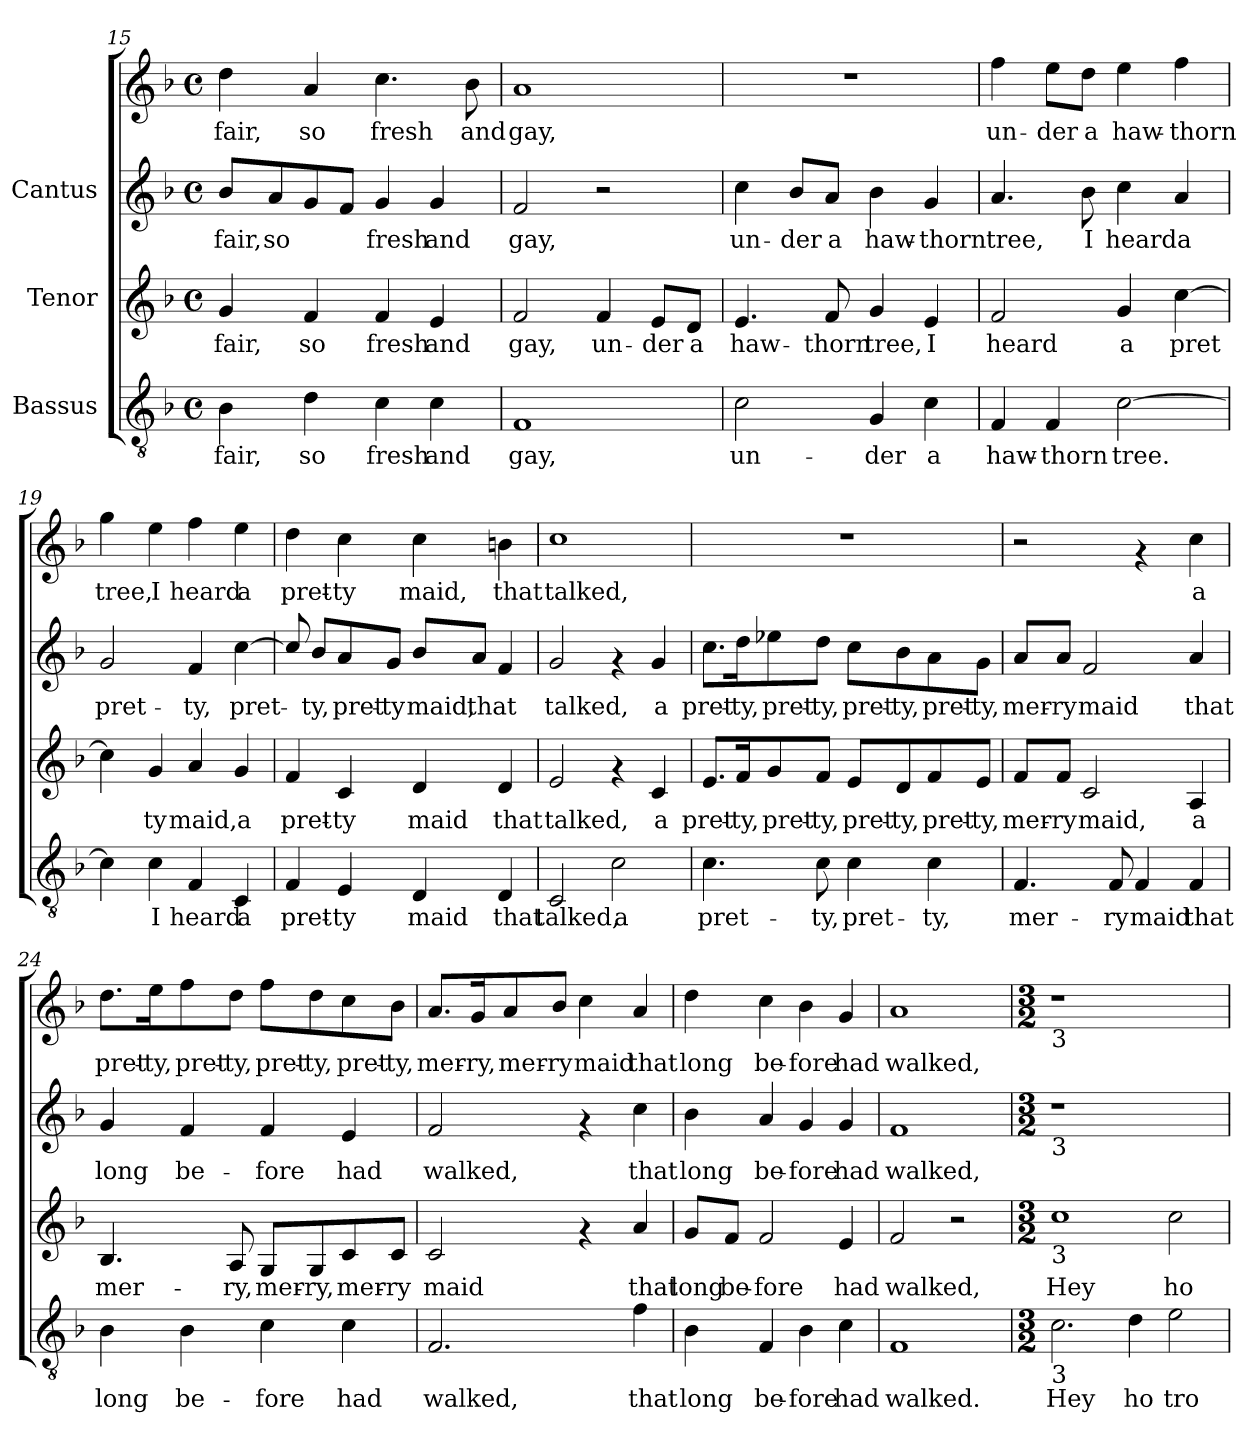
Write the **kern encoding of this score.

**kern	**text	**kern	**text	**kern	**text	**kern	**text
*part3	*part3	*part2	*part2	*part1	*part1	*part1	*part1
*staff4	*staff4	*staff3	*staff3	*staff2	*staff2	*staff1	*staff1
*I"Bassus	*	*I"Tenor	*	*I"Cantus	*	*	*
*clefGv2	*	*clefG2	*	*clefG2	*	*clefG2	*
*k[b-]	*	*k[b-]	*	*k[b-]	*	*k[b-]	*
*F:	*	*F:	*	*F:	*	*F:	*
*M4/4	*	*M4/4	*	*M4/4	*	*M4/4	*
*met(c)	*	*met(c)	*	*met(c)	*	*met(c)	*
=15	=15	=15	=15	=15	=15	=15	=15
!	!LO:LY:b:cj	!	!LO:LY:b:cj	!	!LO:LY:b:cj	!	!LO:LY:b:cj
4B-\	fair,	4g/	fair,	8b-/L	fair,	4dd\	fair,
!	!	!	!	!	!LO:LY:b:cj	!	!
.	.	.	.	8a/	so	.	.
!	!LO:LY:b:cj	!	!LO:LY:b:cj	!	!LO:LY:b:cj	!	!LO:LY:b:cj
4d\	so	4f/	so	8g/	.	4a/	so
!	!	!	!	!	!LO:LY:b:cj	!	!
.	.	.	.	8f/J	.	.	.
!	!LO:LY:b:cj	!	!LO:LY:b:cj	!	!LO:LY:b:cj	!	!LO:LY:b:cj
4c\	fresh	4f/	fresh	4g/	fresh	4.cc\	fresh
!	!LO:LY:b:cj	!	!LO:LY:b:cj	!	!LO:LY:b:cj	!	!
4c\	and	4e/	and	4g/	and	.	.
!	!	!	!	!	!	!	!LO:LY:b:cj
.	.	.	.	.	.	8b-\	and
=16	=16	=16	=16	=16	=16	=16	=16
!	!LO:LY:b:cj	!	!LO:LY:b:cj	!	!LO:LY:b:cj	!	!LO:LY:b:cj
1F	gay,	2f/	gay,	2f/	gay,	1a	gay,
!	!	!	!LO:LY:b:cj	!	!	!	!
.	.	4f/	un-	2r	.	.	.
!	!	!	!LO:LY:b:cj	!	!	!	!
.	.	8e/L	-der	.	.	.	.
!	!	!	!LO:LY:b:cj	!	!	!	!
.	.	8d/J	a	.	.	.	.
=17	=17	=17	=17	=17	=17	=17	=17
!	!LO:LY:b:cj	!	!LO:LY:b:cj	!	!LO:LY:b:cj	!	!
2c\	un-	4.e/	haw-	4cc\	un-	1r	.
!	!	!	!	!	!LO:LY:b:cj	!	!
.	.	.	.	8b-/L	-der	.	.
!	!	!	!LO:LY:b:cj	!	!LO:LY:b:cj	!	!
.	.	8f/	-thorn	8a/J	a	.	.
!	!LO:LY:b:cj	!	!LO:LY:b:cj	!	!LO:LY:b:cj	!	!
4G/	-der	4g/	tree,	4b-\	haw-	.	.
!	!LO:LY:b:cj	!	!LO:LY:b:cj	!	!LO:LY:b:cj	!	!
4c\	a	4e/	I	4g/	-thorn	.	.
!!LO:LB:g=z
=18	=18	=18	=18	=18	=18	=18	=18
!	!LO:LY:b:cj	!	!LO:LY:b:cj	!	!LO:LY:b:cj	!	!LO:LY:b:cj
4F/	haw-	2f/	heard	4.a/	tree,	4ff\	un-
!	!LO:LY:b:cj	!	!	!	!	!	!LO:LY:b:cj
4F/	-thorn	.	.	.	.	8ee\L	-der
!	!	!	!	!	!LO:LY:b:cj	!	!LO:LY:b:cj
.	.	.	.	8b-\	I	8dd\J	a
!	!LO:LY:b:cj	!	!LO:LY:b:cj	!	!LO:LY:b:cj	!	!LO:LY:b:cj
[>2c\	tree.	4g/	a	4cc\	heard	4ee\	haw-
!	!	!	!LO:LY:b:cj	!	!LO:LY:b:cj	!	!LO:LY:b:cj
.	.	[>4cc\	pret-	4a/	a	4ff\	-thorn
=19	=19	=19	=19	=19	=19	=19	=19
!	!LO:LY:b:cj	!	!LO:LY:b:cj	!	!LO:LY:b:cj	!	!LO:LY:b:cj
4c\]	.	4cc\]	-	2g/	pret-	4gg\	tree,
!	!LO:LY:b:cj	!	!LO:LY:b:cj	!	!	!	!LO:LY:b:cj
4c\	I	4g/	ty	.	.	4ee\	I
!	!LO:LY:b:cj	!	!LO:LY:b:cj	!	!LO:LY:b:cj	!	!LO:LY:b:cj
4F/	heard	4a/	maid,	4f/	-ty,	4ff\	heard
!	!LO:LY:b:cj	!	!LO:LY:b:cj	!	!LO:LY:b:cj	!	!LO:LY:b:cj
4C/	a	4g/	a	[>4cc\	pret-	4ee\	a
=20	=20	=20	=20	=20	=20	=20	=20
!	!LO:LY:b:cj	!	!LO:LY:b:cj	!	!LO:LY:b:cj	!	!LO:LY:b:cj
4F/	pret-	4f/	pret-	8cc/]	.	4dd\	-pret-
!	!	!	!	!	!LO:LY:b:cj	!	!
.	.	.	.	8b-/L	ty,	.	.
!	!LO:LY:b:cj	!	!LO:LY:b:cj	!	!LO:LY:b:cj	!	!LO:LY:b:cj
4E/	-ty	4c/	-ty	8a/	pret-	4cc\	-ty
!	!	!	!	!	!LO:LY:b:cj	!	!
.	.	.	.	8g/J	-ty	.	.
!	!LO:LY:b:cj	!	!LO:LY:b:cj	!	!LO:LY:b:cj	!	!LO:LY:b:cj
4D/	maid	4d/	maid	8b-/L	maid,	4cc\	maid,
!	!	!	!	!	!LO:LY:b:cj	!	!
.	.	.	.	8a/J	that	.	.
!	!LO:LY:b:cj	!	!LO:LY:b:cj	!	!LO:LY:b:cj	!	!LO:LY:b:cj
4D/	that	4d/	that	4f/	.	4bn\	that
=21	=21	=21	=21	=21	=21	=21	=21
!	!LO:LY:b:cj	!	!LO:LY:b:cj	!	!LO:LY:b:cj	!	!LO:LY:b:cj
2C/	talked,	2e/	talked,	2g/	talked,	1cc	talked,
!	!LO:LY:b:cj	!	!	!	!	!	!
2c\	a	4rf	.	4rf	.	.	.
!	!	!	!LO:LY:b:cj	!	!LO:LY:b:cj	!	!
.	.	4c/	a	4g/	a	.	.
!!LO:LB:g=z
=22	=22	=22	=22	=22	=22	=22	=22
!	!LO:LY:b:cj	!	!LO:LY:b:cj	!	!LO:LY:b:cj	!	!
4.c\	pret-	8.e/L	pret-	8.cc\L	pret-	1r	.
!	!	!	!LO:LY:b:cj	!	!LO:LY:b:cj	!	!
.	.	16f/	-ty,	16dd\	-ty,	.	.
!	!	!	!LO:LY:b:cj	!	!LO:LY:b:cj	!	!
.	.	8g/	pret-	8ee-X\	pret-	.	.
!	!LO:LY:b:cj	!	!LO:LY:b:cj	!	!LO:LY:b:cj	!	!
8c\	-ty,	8f/J	-ty,	8dd\J	-ty,	.	.
!	!LO:LY:b:cj	!	!LO:LY:b:cj	!	!LO:LY:b:cj	!	!
4c\	pret-	8e/L	pret-	8cc\L	pret-	.	.
!	!	!	!LO:LY:b:cj	!	!LO:LY:b:cj	!	!
.	.	8d/	-ty,	8b-\	-ty,	.	.
!	!LO:LY:b:cj	!	!LO:LY:b:cj	!	!LO:LY:b:cj	!	!
4c\	-ty,	8f/	pret-	8a\	pret-	.	.
!	!	!	!LO:LY:b:cj	!	!LO:LY:b:cj	!	!
.	.	8e/J	-ty,	8g\J	-ty,	.	.
=23	=23	=23	=23	=23	=23	=23	=23
!	!LO:LY:b:cj	!	!LO:LY:b:cj	!	!LO:LY:b:cj	!	!
4.F/	mer-	8f/L	mer-	8a/L	mer-	2r	.
!	!	!	!LO:LY:b:cj	!	!LO:LY:b:cj	!	!
.	.	8f/J	-ry	8a/J	-ry	.	.
!	!	!	!LO:LY:b:cj	!	!LO:LY:b:cj	!	!
.	.	2c/	maid,	2f/	maid	.	.
!	!LO:LY:b:cj	!	!	!	!	!	!
8F/	-ry	.	.	.	.	.	.
!	!LO:LY:b:cj	!	!	!	!	!	!
4F/	maid	.	.	.	.	4rf	.
!	!LO:LY:b:cj	!	!LO:LY:b:cj	!	!LO:LY:b:cj	!	!LO:LY:b:cj
4F/	that	4A/	a	4a/	that	4cc\	a
=24	=24	=24	=24	=24	=24	=24	=24
!	!LO:LY:b:cj	!	!LO:LY:b:cj	!	!LO:LY:b:cj	!	!LO:LY:b:cj
4B-\	long	4.B-/	mer-	4g/	long	8.dd\L	pret-
!	!	!	!	!	!	!	!LO:LY:b:cj
.	.	.	.	.	.	16ee\	-ty,
!	!LO:LY:b:cj	!	!	!	!LO:LY:b:cj	!	!LO:LY:b:cj
4B-\	be-	.	.	4f/	be-	8ff\	pret-
!	!	!	!LO:LY:b:cj	!	!	!	!LO:LY:b:cj
.	.	8A/	-ry,	.	.	8dd\J	-ty,
!	!LO:LY:b:cj	!	!LO:LY:b:cj	!	!LO:LY:b:cj	!	!LO:LY:b:cj
4c\	-fore	8G/L	mer-	4f/	-fore	8ff\L	pret-
!	!	!	!LO:LY:b:cj	!	!	!	!LO:LY:b:cj
.	.	8G/	-ry,	.	.	8dd\	-ty,
!	!LO:LY:b:cj	!	!LO:LY:b:cj	!	!LO:LY:b:cj	!	!LO:LY:b:cj
4c\	had	8c/	mer-	4e/	had	8cc\	pret-
!	!	!	!LO:LY:b:cj	!	!	!	!LO:LY:b:cj
.	.	8c/J	-ry	.	.	8b-\J	-ty,
!!LO:PB:g=z
=25	=25	=25	=25	=25	=25	=25	=25
!	!LO:LY:b:cj	!	!LO:LY:b:cj	!	!LO:LY:b:cj	!	!LO:LY:b:cj
2.F/	walked,	2c/	maid	2f/	walked,	8.a/L	mer-
!	!	!	!	!	!	!	!LO:LY:b:cj
.	.	.	.	.	.	16g/	-ry,
!	!	!	!	!	!	!	!LO:LY:b:cj
.	.	.	.	.	.	8a/	mer-
!	!	!	!	!	!	!	!LO:LY:b:cj
.	.	.	.	.	.	8b-/J	-ry
!	!	!	!	!	!	!	!LO:LY:b:cj
.	.	4rf	.	4rf	.	4cc\	maid
!	!LO:LY:b:cj	!	!LO:LY:b:cj	!	!LO:LY:b:cj	!	!LO:LY:b:cj
4f\	that	4a/	that	4cc\	that	4a/	that
=26	=26	=26	=26	=26	=26	=26	=26
!	!LO:LY:b:cj	!	!LO:LY:b:cj	!	!LO:LY:b:cj	!	!LO:LY:b:cj
4B-\	long	8g/L	long	4b-\	long	4dd\	long
!	!	!	!LO:LY:b:cj	!	!	!	!
.	.	8f/J	be-	.	.	.	.
!	!LO:LY:b:cj	!	!LO:LY:b:cj	!	!LO:LY:b:cj	!	!LO:LY:b:cj
4F/	be-	2f/	-fore	4a/	be-	4cc\	be-
!	!LO:LY:b:cj	!	!	!	!LO:LY:b:cj	!	!LO:LY:b:cj
4B-\	-fore	.	.	4g/	-fore	4b-\	-fore
!	!LO:LY:b:cj	!	!LO:LY:b:cj	!	!LO:LY:b:cj	!	!LO:LY:b:cj
4c\	had	4e/	had	4g/	had	4g/	had
=27	=27	=27	=27	=27	=27	=27	=27
!	!LO:LY:b:cj	!	!LO:LY:b:cj	!	!LO:LY:b:cj	!	!LO:LY:b:cj
1F	walked.	2f/	walked,	1f	walked,	1a	walked,
.	.	2r	.	.	.	.	.
=28	=28	=28	=28	=28	=28	=28	=28
*M3/2	*	*M3/2	*	*M3/2	*	*M3/2	*
*	*	*	*	*	*	*MM234	*
!	!	!	!	!	!	!LO:TX:b:t=3	!
!	!	!	!	!LO:TX:b:t=3	!	!	!
!	!	!LO:TX:b:t=3	!	!	!	!	!
!LO:TX:b:t=3	!	!	!	!	!	!	!
!	!LO:LY:b:cj	!	!LO:LY:b:cj	!	!	!	!
2.c\	Hey	1cc	Hey	1r	.	1r	.
!	!LO:LY:b:cj	!	!	!	!	!	!
4d\	ho	.	.	.	.	.	.
!	!LO:LY:b:cj	!	!LO:LY:b:cj	!	!	!	!
2e\	tro-	2cc\	ho	2ryy	.	2ryy	.
=	=	=	=	=	=	=	=
*-	*-	*-	*-	*-	*-	*-	*-
